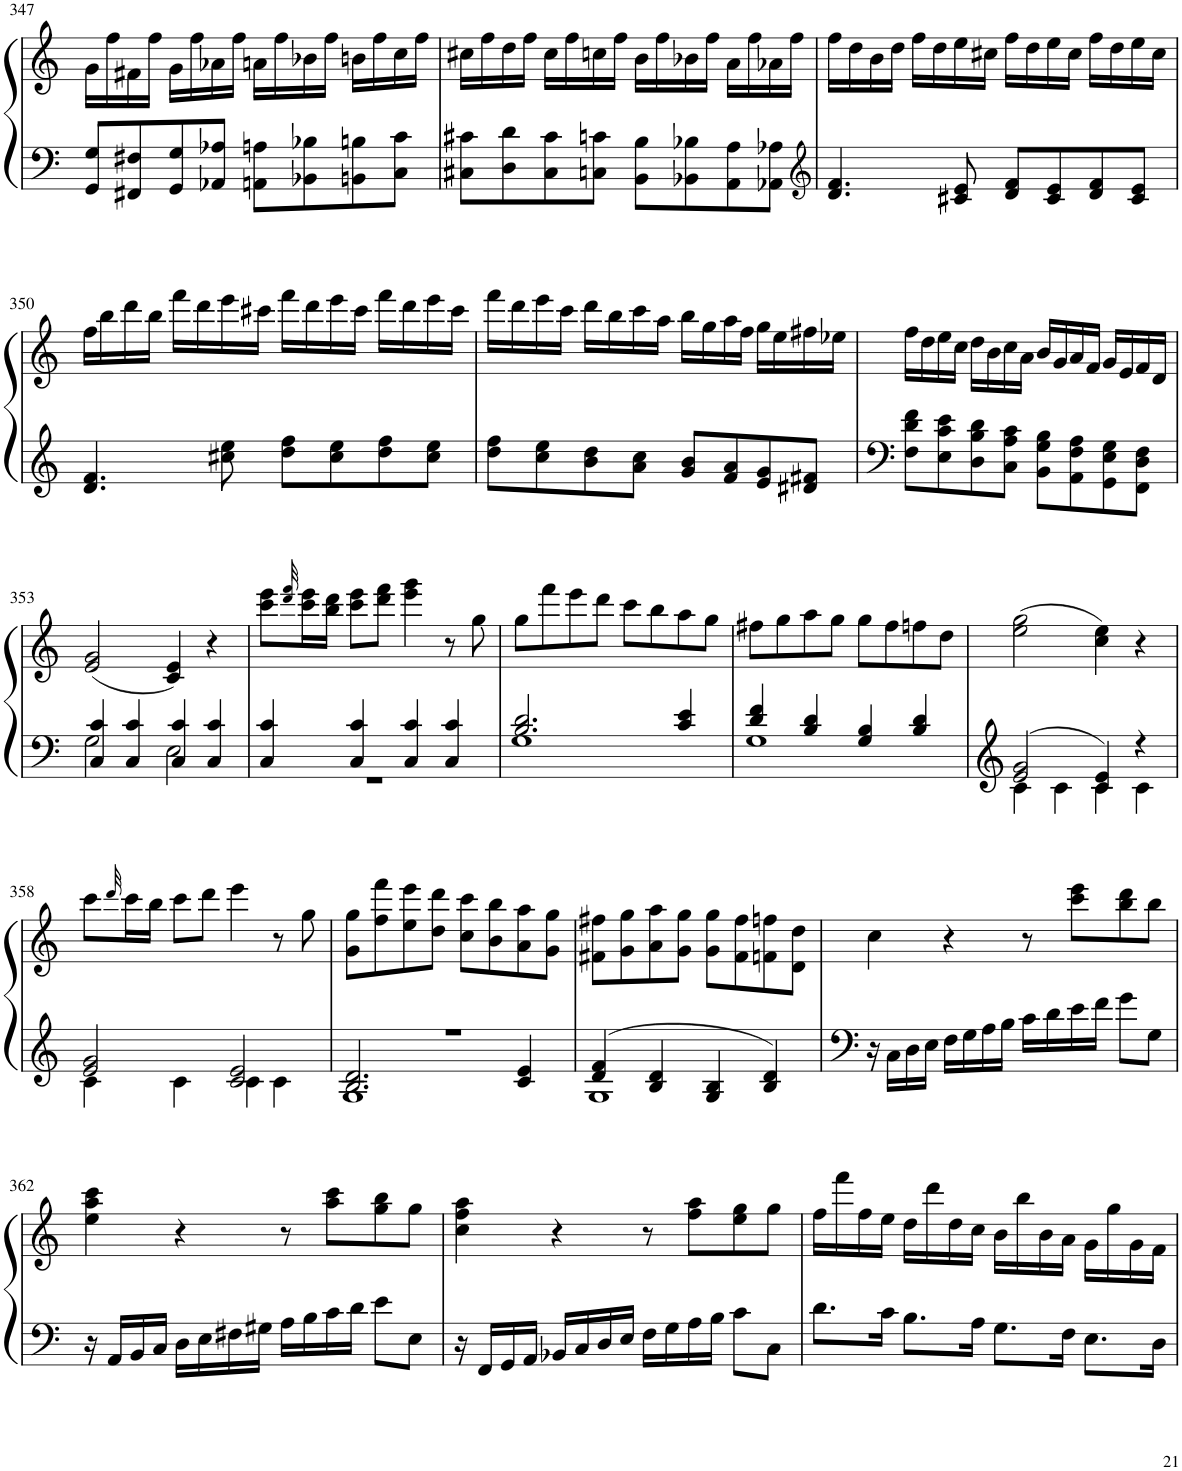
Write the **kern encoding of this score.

**kern	**kern
*part1	*part1
*staff2	*staff1
*I"Piano	*
*I'Pno.	*
!!LO:PB:g=z
*clefF4	*clefF4
*k[]	*k[]
*M4/4	*M4/4
*met(c)	*met(c)
=347	=347
8GG/ 8G/L	16g\LL
.	16ff\
8FF#X/ 8F#X/	16f#X\
.	16ff\JJ
8GG/ 8G/	16g\LL
.	16ff\
8AA-X/ 8A-X/J	16a-X\
.	16ff\JJ
8AAn\ 8An\L	16an\LL
.	16ff\
8BB-X\ 8B-X\	16b-X\
.	16ff\JJ
8BBn\ 8Bn\	16bn\LL
.	16ff\
8C\ 8c\J	16cc\
.	16ff\JJ
=348	=348
8C#X\ 8c#X\L	16cc#X\LL
.	16ff\
8D\ 8d\	16dd\
.	16ff\JJ
8C#\ 8c#\	16cc#\LL
.	16ff\
8Cn\ 8cn\J	16ccn\
.	16ff\JJ
8BB\ 8B\L	16b\LL
.	16ff\
8BB-X\ 8B-X\	16b-X\
.	16ff\JJ
8AA\ 8A\	16a\LL
.	16ff\
8AA-X\ 8A-X\J	16a-X\
.	16ff\JJ
=349	=349
*clefG2	*
4.d/ 4.f/	16ff\LL
.	16dd\
.	16b\
.	16dd\JJ
.	16ff\LL
.	16dd\
8c#X/ 8e/	16ee\
.	16cc#X\JJ
8d/ 8f/L	16ff\LL
.	16dd\
8c#/ 8e/	16ee\
.	16cc#\JJ
8d/ 8f/	16ff\LL
.	16dd\
8c#/ 8e/J	16ee\
.	16cc#\JJ
!!LO:LB:g=z
=350	=350
4.d/ 4.f/	16ff\LL
.	16bb\
.	16ddd\
.	16bb\JJ
.	16fff\LL
.	16ddd\
8cc#X\ 8ee\	16eee\
.	16ccc#X\JJ
8dd\ 8ff\L	16fff\LL
.	16ddd\
8cc#\ 8ee\	16eee\
.	16ccc#\JJ
8dd\ 8ff\	16fff\LL
.	16ddd\
8cc#\ 8ee\J	16eee\
.	16ccc#\JJ
=351	=351
8dd\ 8ff\L	16fff\LL
.	16ddd\
8cc\ 8ee\	16eee\
.	16ccc\JJ
8b\ 8dd\	16ddd\LL
.	16bb\
8a\ 8cc\J	16ccc\
.	16aa\JJ
8g/ 8b/L	16bb\LL
.	16gg\
8f/ 8a/	16aa\
.	16ff\JJ
8e/ 8g/	16gg\LL
.	16ee\
8d#X/ 8f#X/J	16ff#X\
.	16ee-X\JJ
=352	=352
8F\ 8d\ 8f\L	16ff\LL
.	16dd\
8E\ 8c\ 8e\	16ee\
.	16cc\JJ
8D\ 8B\ 8d\	16dd\LL
.	16b\
8C\ 8A\ 8c\J	16cc\
.	16a\JJ
8BB\ 8G\ 8B\L	16b/LL
.	16g/
8AA\ 8F\ 8A\	16a/
.	16f/JJ
8GG\ 8E\ 8G\	16g/LL
.	16e/
8FF\ 8D\ 8F\J	16f/
.	16d/JJ
!!LO:LB:g=z
=353	=353
*^	*
4C/ 4c/	2G\	(2e/ 2g/
4C/ 4c/	.	.
4C/ 4c/	2E\	4c/ 4e/)
4C/ 4c/	.	4r
=354	=354	=354
4C/ 4c/	1r	8ccc\ 8eee\L
.	.	32qddd/ 32qfff/
.	.	16ccc\ 16eee\L
.	.	16bb\ 16ddd\JJ
4C/ 4c/	.	8ccc\ 8eee\L
.	.	8ddd\ 8fff\J
4C/ 4c/	.	4eee\ 4ggg\
4C/ 4c/	.	8r
.	.	8gg\
=355	=355	=355
2.B/ 2.d/	1G	8gg\L
.	.	8fff\
.	.	8eee\
.	.	8ddd\J
.	.	8ccc\L
.	.	8bb\
4c/ 4e/	.	8aa\
.	.	8gg\J
=356	=356	=356
4d/ 4f/	1G	8ff#X\L
.	.	8gg\
4B/ 4d/	.	8aa\
.	.	8gg\J
4G/ 4B/	.	8gg\L
.	.	8ff#\
4B/ 4d/	.	8ffn\
.	.	8dd\J
=357	=357	=357
2e/ 2g/	4c\	(2ee\ 2gg\
.	4c\	.
4c/ 4e/	4c\	4cc\ 4ee\)
4r	4c\	4r
!!LO:LB:g=z
=358	=358	=358
*	*^	*
2e/ 2g/	4c\	1ryy	8ccc\L
.	.	.	32qddd/
.	.	.	16ccc\L
.	.	.	16bb\JJ
.	4c\	.	8ccc\L
.	.	.	8ddd\J
2c/ 2e/	4c\	.	4eee\
.	4c\	.	8r
.	.	.	8gg\
=359	=359	=359	=359
2.B/ 2.d/	1G	1r	8g\ 8gg\L
.	.	.	8ff\ 8fff\
.	.	.	8ee\ 8eee\
.	.	.	8dd\ 8ddd\J
.	.	.	8cc\ 8ccc\L
.	.	.	8b\ 8bb\
4c/ 4e/	.	.	8a\ 8aa\
.	.	.	8g\ 8gg\J
*	*v	*v	*
=360	=360	=360
4d/ 4f/	1G	8f#X\ 8ff#X\L
.	.	8g\ 8gg\
4B/ 4d/	.	8a\ 8aa\
.	.	8g\ 8gg\J
4G/ 4B/	.	8g\ 8gg\L
.	.	8f#\ 8ff#\
4B/ 4d/	.	8fn\ 8ffn\
.	.	8d\ 8dd\J
*v	*v	*
=361	=361
16r	4cc\
16C\LL	.
16D\	.
16E\JJ	.
16F\LL	4r
16G\	.
16A\	.
16B\JJ	.
16c\LL	8r
16d\	.
16e\	8ccc\ 8eee\L
16f\JJ	.
8g\L	8bb\ 8ddd\
8G\J	8bb\J
!!LO:LB:g=z
=362	=362
16r	4ee\ 4aa\ 4ccc\
16AA/LL	.
16BB/	.
16C/JJ	.
16D\LL	4r
16E\	.
16F#X\	.
16G#X\JJ	.
16A\LL	8r
16B\	.
16c\	8aa\ 8ccc\L
16d\JJ	.
8e\L	8gg\ 8bb\
8E\J	8gg\J
=363	=363
16r	4cc\ 4ff\ 4aa\
16FF/LL	.
16GG/	.
16AA/JJ	.
16BB-X/LL	4r
16C/	.
16D/	.
16E/JJ	.
16F\LL	8r
16G\	.
16A\	8ff\ 8aa\L
16B\JJ	.
8c\L	8ee\ 8gg\
8C\J	8gg\J
=364	=364
8.d\L	16ff\LL
.	16fff\
.	16ff\
16c\Jk	16ee\JJ
8.B\L	16dd\LL
.	16ddd\
.	16dd\
16A\Jk	16cc\JJ
8.G\L	16b\LL
.	16bb\
.	16b\
16F\Jk	16a\JJ
8.E\L	16g\LL
.	16gg\
.	16g\
16D\Jk	16f\JJ
=	=
*-	*-
